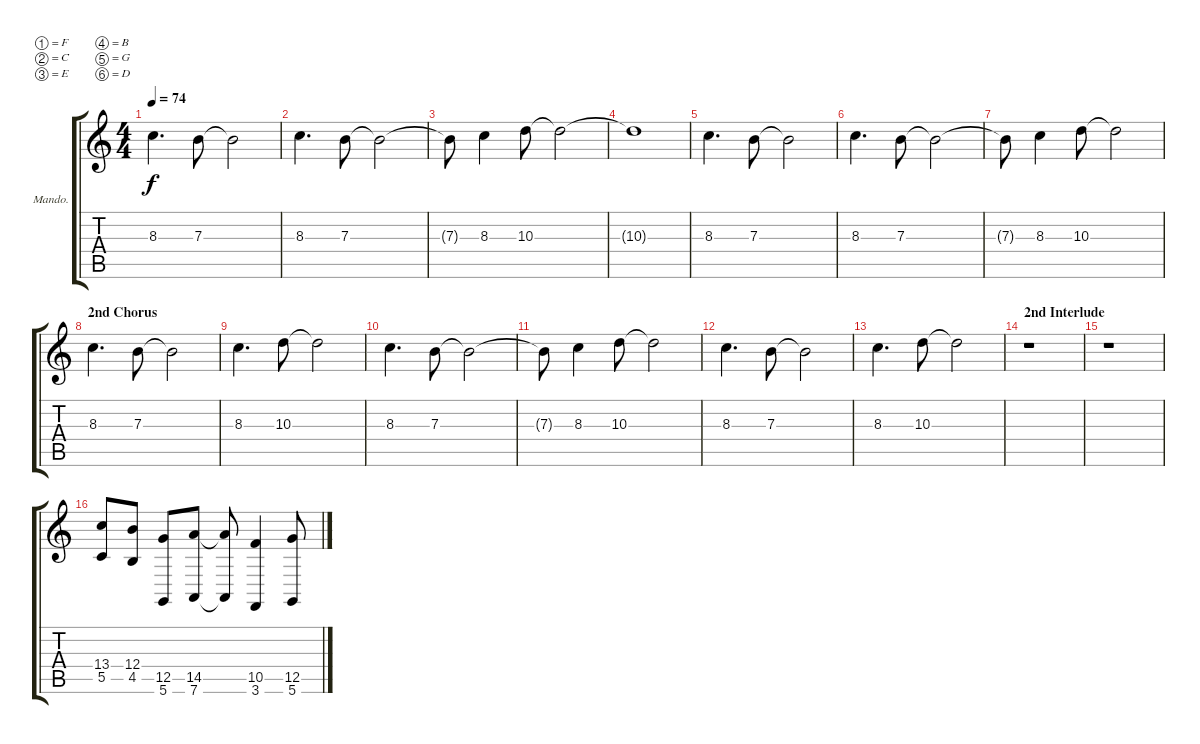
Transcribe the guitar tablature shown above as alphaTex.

\bracketExtendMode groupsimilarinstruments
\firstSystemTrackNameOrientation horizontal
\otherSystemsTrackNameOrientation horizontal
\track ("Strings" "Mando.") {instrument stringensemble1}
\staff {score tabs}
\tuning (F4 C4 E4 B3 G3 D2)
\ts (4 4)
\tempo 74
\clef g2
\ks c
8.3.4{d dy f} 7.3.8 7.3{t}.2 |
8.3.4{d} 7.3.8 7.3{t}.2 |
7.3{t}.8 8.3.4 10.3.8 10.3{t}.2 |
10.3{t}.1 |
8.3.4{d} 7.3.8 7.3{t}.2 |
8.3.4{d} 7.3.8 7.3{t}.2 |
7.3{t}.8 8.3.4 10.3.8 10.3{t}.2 |
\section ("" "2nd Chorus")
8.3.4{d} 7.3.8 7.3{t}.2 |
8.3.4{d} 10.3.8 10.3{t}.2 |
8.3.4{d} 7.3.8 7.3{t}.2 |
7.3{t}.8 8.3.4 10.3.8 10.3{t}.2 |
8.3.4{d} 7.3.8 7.3{t}.2 |
8.3.4{d} 10.3.8 10.3{t}.2 |
\section ("" "2nd Interlude")
r.1 |
r.1 |
(13.4 5.5).8 (12.4 4.5).8 (12.5 5.6).8 (14.5 7.6).8 (14.5{t} 7.6{t}).8 (10.5 3.6).4 (12.5 5.6).8
